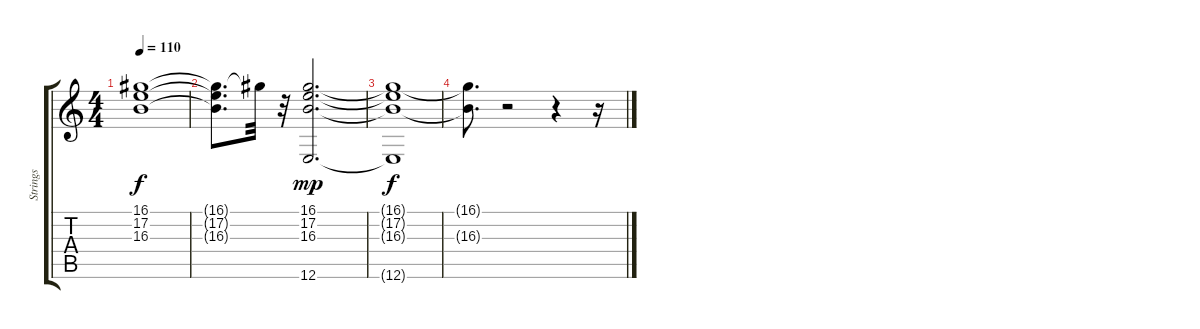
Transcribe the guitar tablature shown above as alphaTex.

\track ("Strings" "Strings") {instrument stringensemble1}
\staff {score tabs}
\tuning (E4 B3 G3 D3 A2 E2) {hide}
\ts (4 4)
\tempo 110
\clef g2
\ks c
(16.1{t} 17.2{t} 16.3{t}).1{dy f} |
(16.1{t} 17.2{t} 16.3{t}).8{d} 16.1{t}.32 r.32 (16.1 17.2 16.3 12.6).2{d dy mp} |
(16.1{t} 17.2{t} 16.3{t} 12.6{t}).1{dy f} |
(16.1{t} 16.3{t}).8{d} r.2 r.4 r.16
